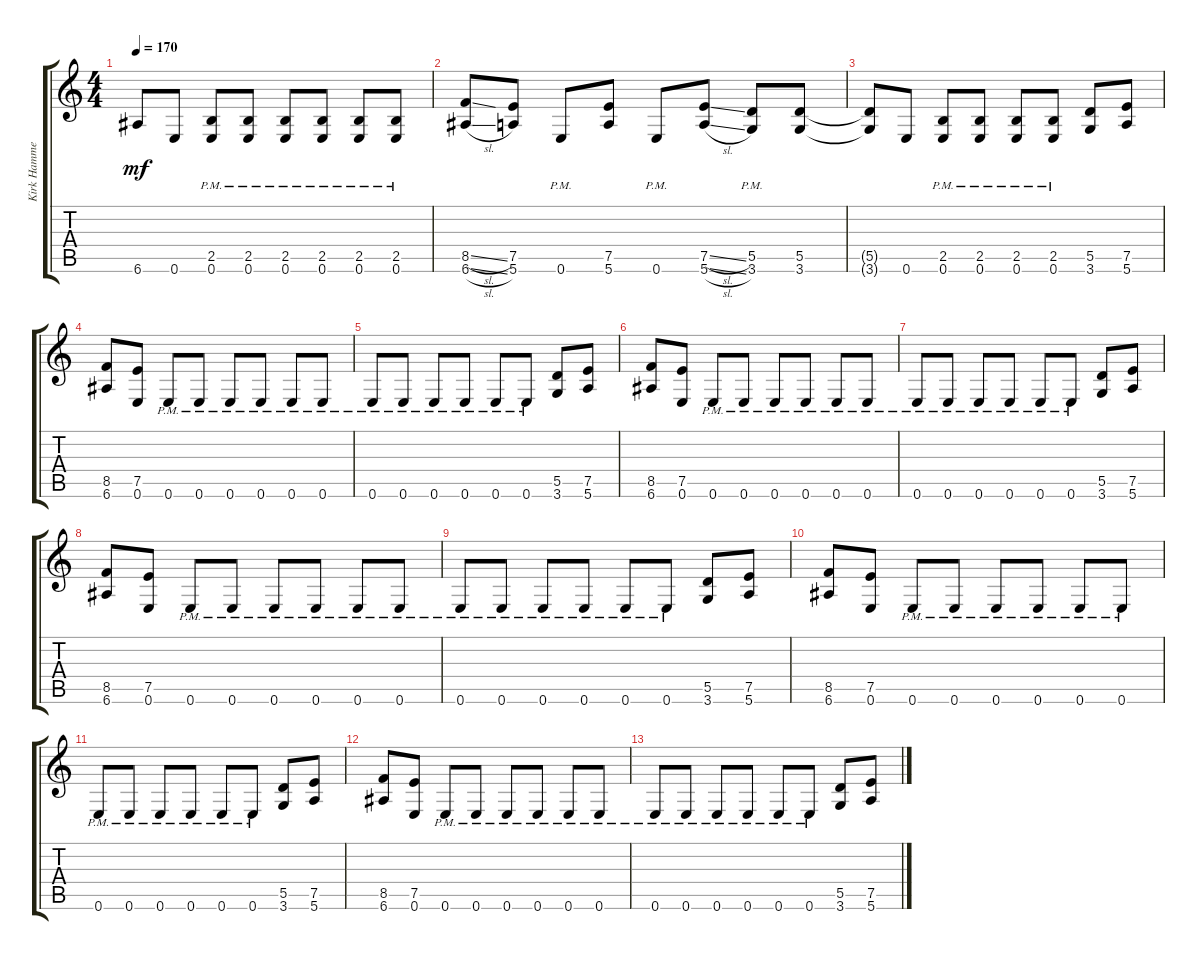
\track ("Kirk Hammett" "Kirk Hamme") {instrument distortionguitar}
\staff {score tabs}
\tuning (E4 B3 G3 D3 A2 E2) {hide}
\ts (4 4)
\tempo 170
\clef g2
\ks c
6.6{t}.8{dy mf} 0.6.8 (2.5{pm} 0.6{pm}).8 (2.5{pm} 0.6{pm}).8 (2.5{pm} 0.6{pm}).8 (2.5{pm} 0.6{pm}).8 (2.5{pm} 0.6{pm}).8 (2.5{pm} 0.6{pm}).8 |
(8.5{sl} 6.6{sl}).8 (7.5 5.6).8 0.6{pm}.8 (7.5 5.6).8 0.6{pm}.8 (7.5{sl} 5.6{sl}).8 (5.5 3.6{pm}).8 (5.5 3.6).8 |
(5.5{t} 3.6{t}).8 0.6.8 (2.5{pm} 0.6{pm}).8 (2.5{pm} 0.6{pm}).8 (2.5{pm} 0.6{pm}).8 (2.5{pm} 0.6{pm}).8 (5.5 3.6).8 (7.5 5.6).8 |
(8.5 6.6).8 (7.5 0.6).8 0.6{pm}.8 0.6{pm}.8 0.6{pm}.8 0.6{pm}.8 0.6{pm}.8 0.6{pm}.8 |
0.6{pm}.8 0.6{pm}.8 0.6{pm}.8 0.6{pm}.8 0.6{pm}.8 0.6{pm}.8 (5.5 3.6).8 (7.5 5.6).8 |
(8.5 6.6).8 (7.5 0.6).8 0.6{pm}.8 0.6{pm}.8 0.6{pm}.8 0.6{pm}.8 0.6{pm}.8 0.6{pm}.8 |
0.6{pm}.8 0.6{pm}.8 0.6{pm}.8 0.6{pm}.8 0.6{pm}.8 0.6{pm}.8 (5.5 3.6).8 (7.5 5.6).8 |
(8.5 6.6).8 (7.5 0.6).8 0.6{pm}.8 0.6{pm}.8 0.6{pm}.8 0.6{pm}.8 0.6{pm}.8 0.6{pm}.8 |
0.6{pm}.8 0.6{pm}.8 0.6{pm}.8 0.6{pm}.8 0.6{pm}.8 0.6{pm}.8 (5.5 3.6).8 (7.5 5.6).8 |
(8.5 6.6).8 (7.5 0.6).8 0.6{pm}.8 0.6{pm}.8 0.6{pm}.8 0.6{pm}.8 0.6{pm}.8 0.6{pm}.8 |
0.6{pm}.8 0.6{pm}.8 0.6{pm}.8 0.6{pm}.8 0.6{pm}.8 0.6{pm}.8 (5.5 3.6).8 (7.5 5.6).8 |
(8.5 6.6).8 (7.5 0.6).8 0.6{pm}.8 0.6{pm}.8 0.6{pm}.8 0.6{pm}.8 0.6{pm}.8 0.6{pm}.8 |
0.6{pm}.8 0.6{pm}.8 0.6{pm}.8 0.6{pm}.8 0.6{pm}.8 0.6{pm}.8 (5.5 3.6).8 (7.5 5.6).8
